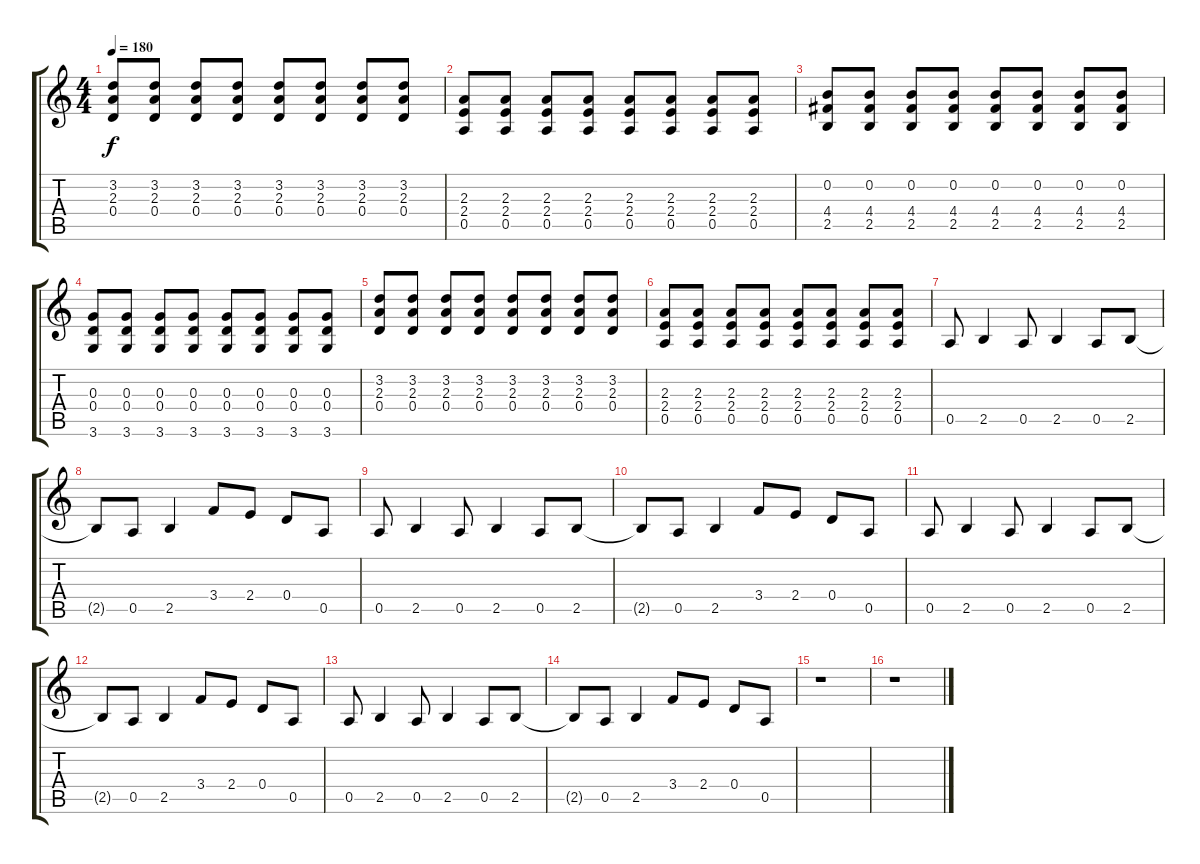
\track "" {instrument overdrivenguitar}
\staff {score tabs}
\tuning (E4 B3 G3 D3 A2 E2) {hide}
\ts (4 4)
\tempo 180
\clef g2
\ks c
(3.2 2.3 0.4).8{dy f} (3.2 2.3 0.4).8 (3.2 2.3 0.4).8 (3.2 2.3 0.4).8 (3.2 2.3 0.4).8 (3.2 2.3 0.4).8 (3.2 2.3 0.4).8 (3.2 2.3 0.4).8 |
(2.3 2.4 0.5).8 (2.3 2.4 0.5).8 (2.3 2.4 0.5).8 (2.3 2.4 0.5).8 (2.3 2.4 0.5).8 (2.3 2.4 0.5).8 (2.3 2.4 0.5).8 (2.3 2.4 0.5).8 |
(0.2 4.4 2.5).8 (0.2 4.4 2.5).8 (0.2 4.4 2.5).8 (0.2 4.4 2.5).8 (0.2 4.4 2.5).8 (0.2 4.4 2.5).8 (0.2 4.4 2.5).8 (0.2 4.4 2.5).8 |
(0.3 0.4 3.6).8 (0.3 0.4 3.6).8 (0.3 0.4 3.6).8 (0.3 0.4 3.6).8 (0.3 0.4 3.6).8 (0.3 0.4 3.6).8 (0.3 0.4 3.6).8 (0.3 0.4 3.6).8 |
(3.2 2.3 0.4).8 (3.2 2.3 0.4).8 (3.2 2.3 0.4).8 (3.2 2.3 0.4).8 (3.2 2.3 0.4).8 (3.2 2.3 0.4).8 (3.2 2.3 0.4).8 (3.2 2.3 0.4).8 |
(2.3 2.4 0.5).8 (2.3 2.4 0.5).8 (2.3 2.4 0.5).8 (2.3 2.4 0.5).8 (2.3 2.4 0.5).8 (2.3 2.4 0.5).8 (2.3 2.4 0.5).8 (2.3 2.4 0.5).8 |
0.5.8 2.5.4 0.5.8 2.5.4 0.5.8 2.5.8 |
2.5{t}.8 0.5.8 2.5.4 3.4.8 2.4.8 0.4.8 0.5.8 |
0.5.8 2.5.4 0.5.8 2.5.4 0.5.8 2.5.8 |
2.5{t}.8 0.5.8 2.5.4 3.4.8 2.4.8 0.4.8 0.5.8 |
0.5.8 2.5.4 0.5.8 2.5.4 0.5.8 2.5.8 |
2.5{t}.8 0.5.8 2.5.4 3.4.8 2.4.8 0.4.8 0.5.8 |
0.5.8 2.5.4 0.5.8 2.5.4 0.5.8 2.5.8 |
2.5{t}.8 0.5.8 2.5.4 3.4.8 2.4.8 0.4.8 0.5.8 |
r.1 |
r.1
